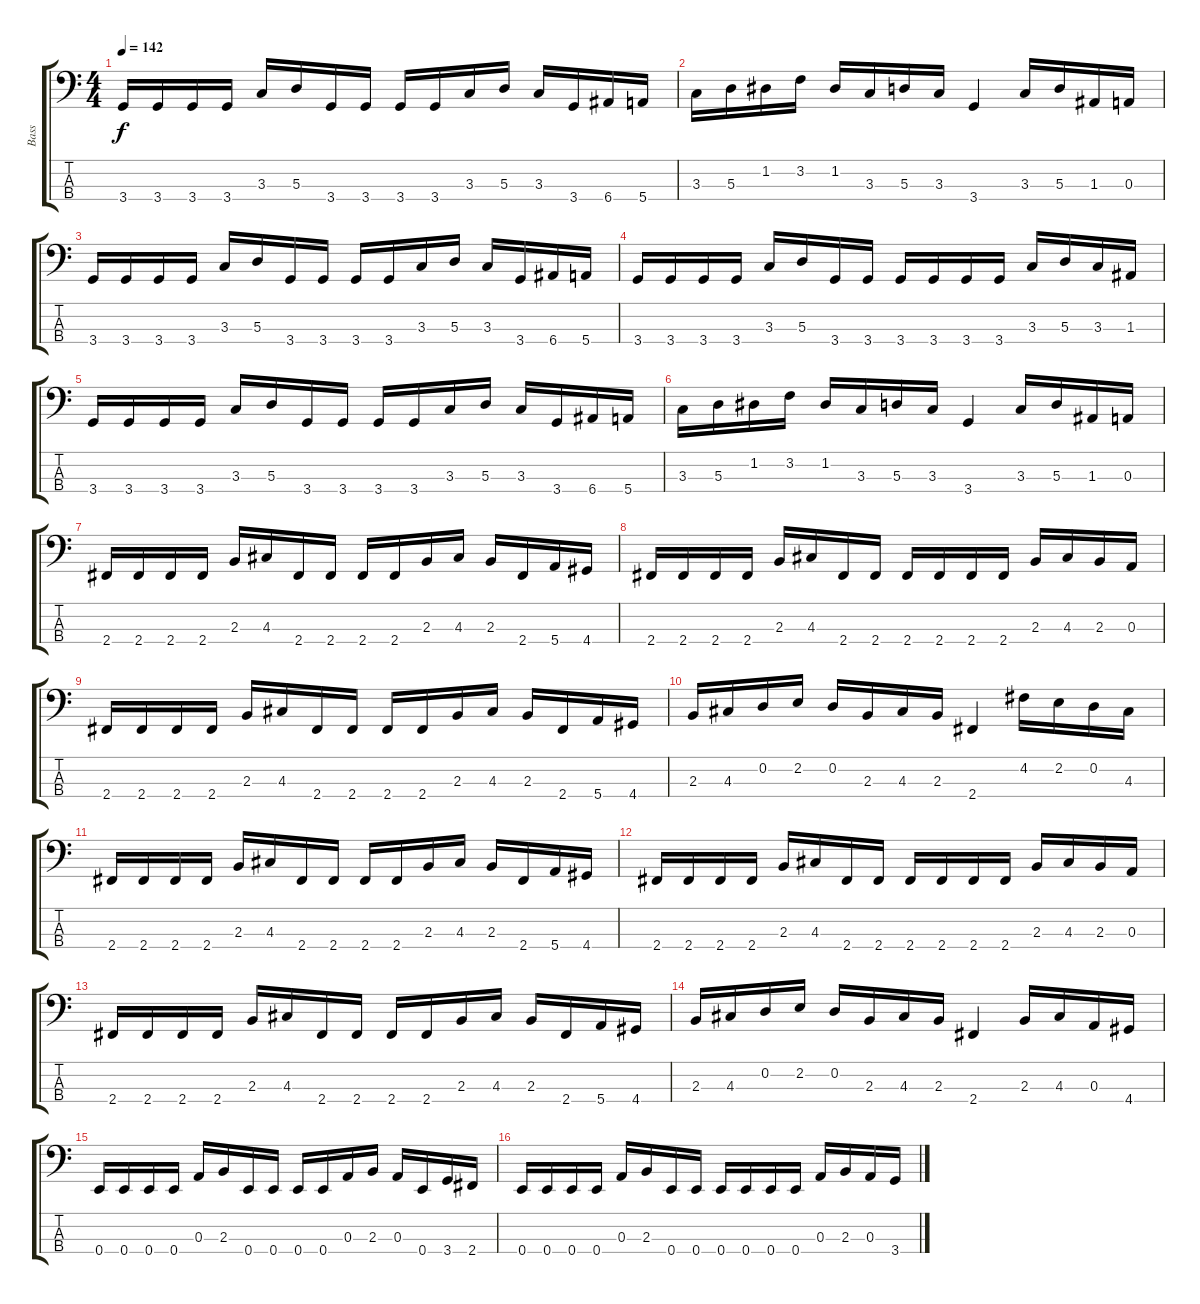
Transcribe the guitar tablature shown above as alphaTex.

\track ("Bass" "Bass") {instrument electricbassfinger}
\staff {score tabs}
\tuning (G2 D2 A1 E1) {hide}
\ts (4 4)
\tempo 142
\clef f4
\ks c
3.4.16{dy f} 3.4.16 3.4.16 3.4.16 3.3.16 5.3.16 3.4.16 3.4.16 3.4.16 3.4.16 3.3.16 5.3.16 3.3.16 3.4.16 6.4.16 5.4.16 |
3.3.16 5.3.16 1.2.16 3.2.16 1.2.16 3.3.16 5.3.16 3.3.16 3.4.4 3.3.16 5.3.16 1.3.16 0.3.16 |
3.4.16 3.4.16 3.4.16 3.4.16 3.3.16 5.3.16 3.4.16 3.4.16 3.4.16 3.4.16 3.3.16 5.3.16 3.3.16 3.4.16 6.4.16 5.4.16 |
3.4.16 3.4.16 3.4.16 3.4.16 3.3.16 5.3.16 3.4.16 3.4.16 3.4.16 3.4.16 3.4.16 3.4.16 3.3.16 5.3.16 3.3.16 1.3.16 |
3.4.16 3.4.16 3.4.16 3.4.16 3.3.16 5.3.16 3.4.16 3.4.16 3.4.16 3.4.16 3.3.16 5.3.16 3.3.16 3.4.16 6.4.16 5.4.16 |
3.3.16 5.3.16 1.2.16 3.2.16 1.2.16 3.3.16 5.3.16 3.3.16 3.4.4 3.3.16 5.3.16 1.3.16 0.3.16 |
2.4.16 2.4.16 2.4.16 2.4.16 2.3.16 4.3.16 2.4.16 2.4.16 2.4.16 2.4.16 2.3.16 4.3.16 2.3.16 2.4.16 5.4.16 4.4.16 |
2.4.16 2.4.16 2.4.16 2.4.16 2.3.16 4.3.16 2.4.16 2.4.16 2.4.16 2.4.16 2.4.16 2.4.16 2.3.16 4.3.16 2.3.16 0.3.16 |
2.4.16 2.4.16 2.4.16 2.4.16 2.3.16 4.3.16 2.4.16 2.4.16 2.4.16 2.4.16 2.3.16 4.3.16 2.3.16 2.4.16 5.4.16 4.4.16 |
2.3.16 4.3.16 0.2.16 2.2.16 0.2.16 2.3.16 4.3.16 2.3.16 2.4.4 4.2.16 2.2.16 0.2.16 4.3.16 |
2.4.16 2.4.16 2.4.16 2.4.16 2.3.16 4.3.16 2.4.16 2.4.16 2.4.16 2.4.16 2.3.16 4.3.16 2.3.16 2.4.16 5.4.16 4.4.16 |
2.4.16 2.4.16 2.4.16 2.4.16 2.3.16 4.3.16 2.4.16 2.4.16 2.4.16 2.4.16 2.4.16 2.4.16 2.3.16 4.3.16 2.3.16 0.3.16 |
2.4.16 2.4.16 2.4.16 2.4.16 2.3.16 4.3.16 2.4.16 2.4.16 2.4.16 2.4.16 2.3.16 4.3.16 2.3.16 2.4.16 5.4.16 4.4.16 |
2.3.16 4.3.16 0.2.16 2.2.16 0.2.16 2.3.16 4.3.16 2.3.16 2.4.4 2.3.16 4.3.16 0.3.16 4.4.16 |
0.4.16 0.4.16 0.4.16 0.4.16 0.3.16 2.3.16 0.4.16 0.4.16 0.4.16 0.4.16 0.3.16 2.3.16 0.3.16 0.4.16 3.4.16 2.4.16 |
0.4.16 0.4.16 0.4.16 0.4.16 0.3.16 2.3.16 0.4.16 0.4.16 0.4.16 0.4.16 0.4.16 0.4.16 0.3.16 2.3.16 0.3.16 3.4.16
